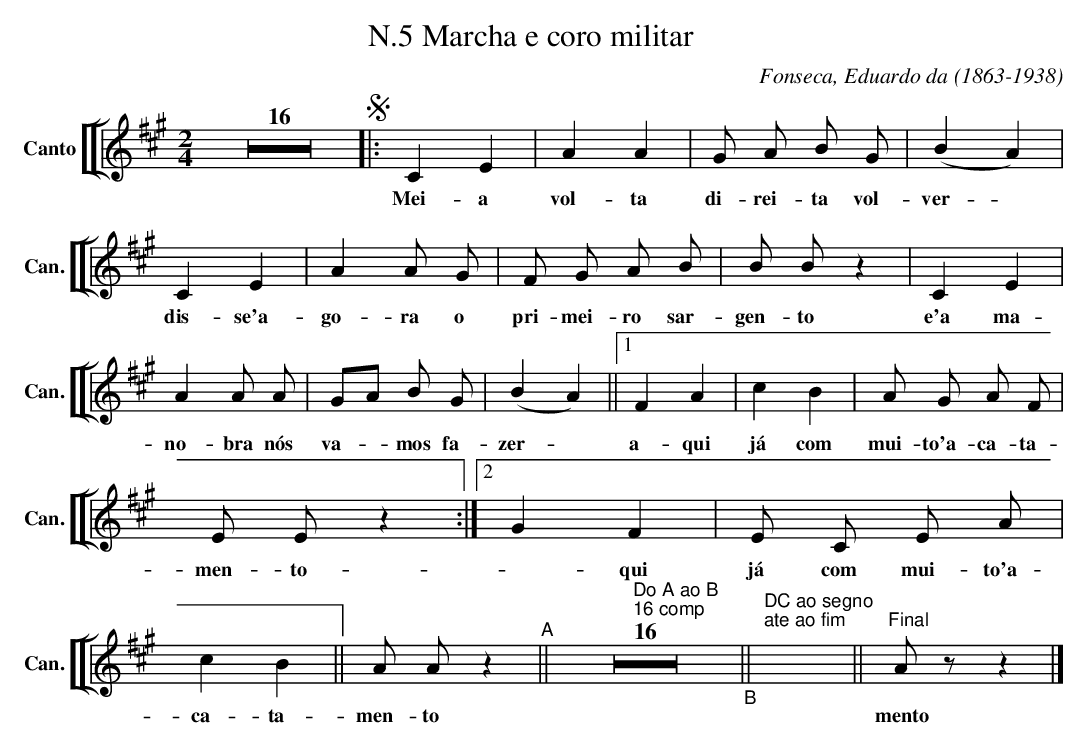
X:1
T:N.5 Marcha e coro militar
C:Fonseca, Eduardo da (1863-1938)
M:2/4
L:1/8
K:A
V: 12 clef=treble name="Canto" sname="Can."
%%staves [[ 12 ]]
   Z16 !segno!|: \
   C2E2 | A2A2| G A B G | (B2A2) | \
w: Mei-a vol-ta di-rei-ta vol-ver-~|
   C2E2| A2 A G |F G A B | B B z2 |\
w: dis-se'a-go-ra o pri-mei-ro sar-gen-to
   C2E2| A2 A A | GA B G | (B2 A2) ||1 \
w: e'a ma-no-bra n\'os va--mos fa-zer-~
   F2A2 | c2B2 | A G A F | E E z2 :|2 \
w: a-qui j\'a com mui-to'a-ca-ta-men-to
   G2F2 | E C E A | c2B2 || A A z2 "^A" || \
w: -qui j\'a com mui-to'a-ca-ta-men-to
   "^Do A ao B""^16 comp" Z16  "_B" || "DC ao segno" "ate ao fim" X ||"^Final" Azz2 |]
w: mento
